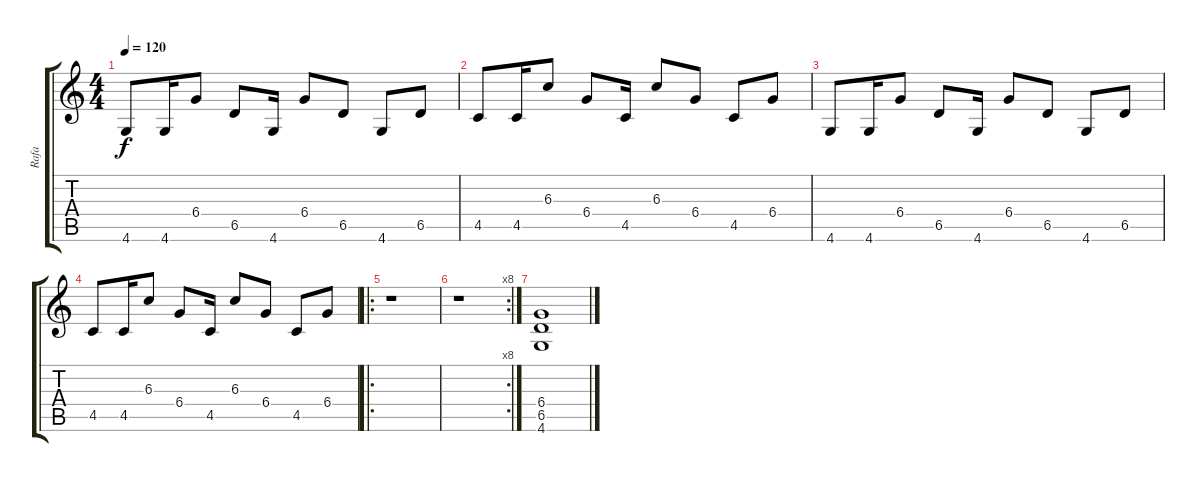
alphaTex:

\track ("Rafa" "Rafa") {instrument distortionguitar}
\staff {score tabs}
\tuning (Eb4 Bb3 Gb3 Db3 Ab2 Eb2) {hide}
\ts (4 4)
\tempo 120
\clef g2
\ks c
4.6.8{dy f} 4.6.16 6.4.8 6.5.8 4.6.16 6.4.8 6.5.8 4.6.8 6.5.8 |
4.5.8 4.5.16 6.3.8 6.4.8 4.5.16 6.3.8 6.4.8 4.5.8 6.4.8 |
4.6.8 4.6.16 6.4.8 6.5.8 4.6.16 6.4.8 6.5.8 4.6.8 6.5.8 |
4.5.8 4.5.16 6.3.8 6.4.8 4.5.16 6.3.8 6.4.8 4.5.8 6.4.8 |
\ro
r.1 |
\rc 8
r.1 |
(6.4 6.5 4.6).1
